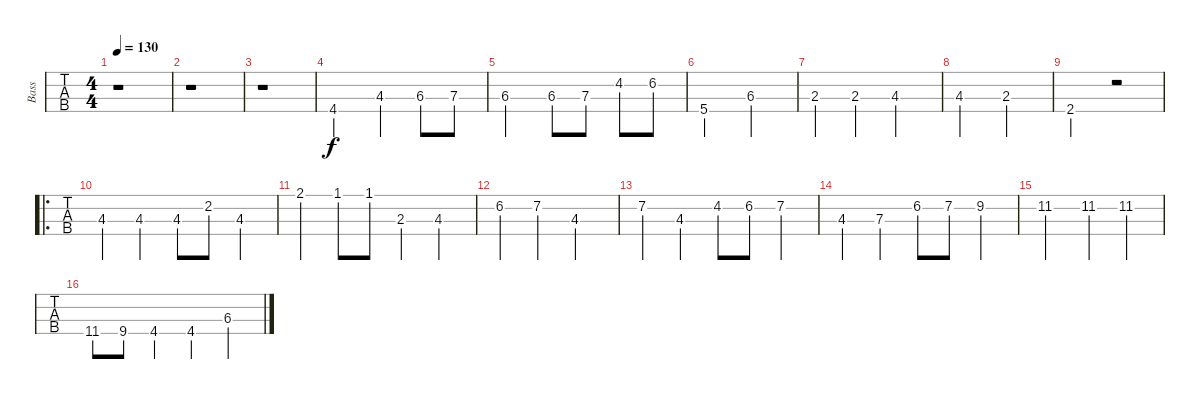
\track ("Bass" "Bass") {instrument electricbasspick}
\staff {tabs}
\tuning (Eb2 Bb1 F1 C1) {hide}
\ts (4 4)
\tempo 130
\clef f4
\ks c
r.1{dy f} |
r.1 |
r.1 |
4.4.2 4.3.4 6.3.8 7.3.8 |
6.3.2 6.3.8 7.3.8 4.2.8 6.2.8 |
5.4.2 6.3.2 |
2.3.4 2.3.4 4.3.2 |
4.3.2 2.3.2 |
2.4.2 r.2 |
\ro
4.3.4 4.3.4 4.3.8 2.2.8 4.3.4 |
2.1.4 1.1.8 1.1.8 2.3.4 4.3.4 |
6.2.4 7.2.4 4.3.2 |
7.2.4 4.3.4 4.2.8 6.2.8 7.2.4 |
4.3.4 7.3.4 6.2.8 7.2.8 9.2.4 |
11.2.2 11.2.4 11.2.4 |
11.4.8 9.4.8 4.4.4 4.4.4 6.3.4
